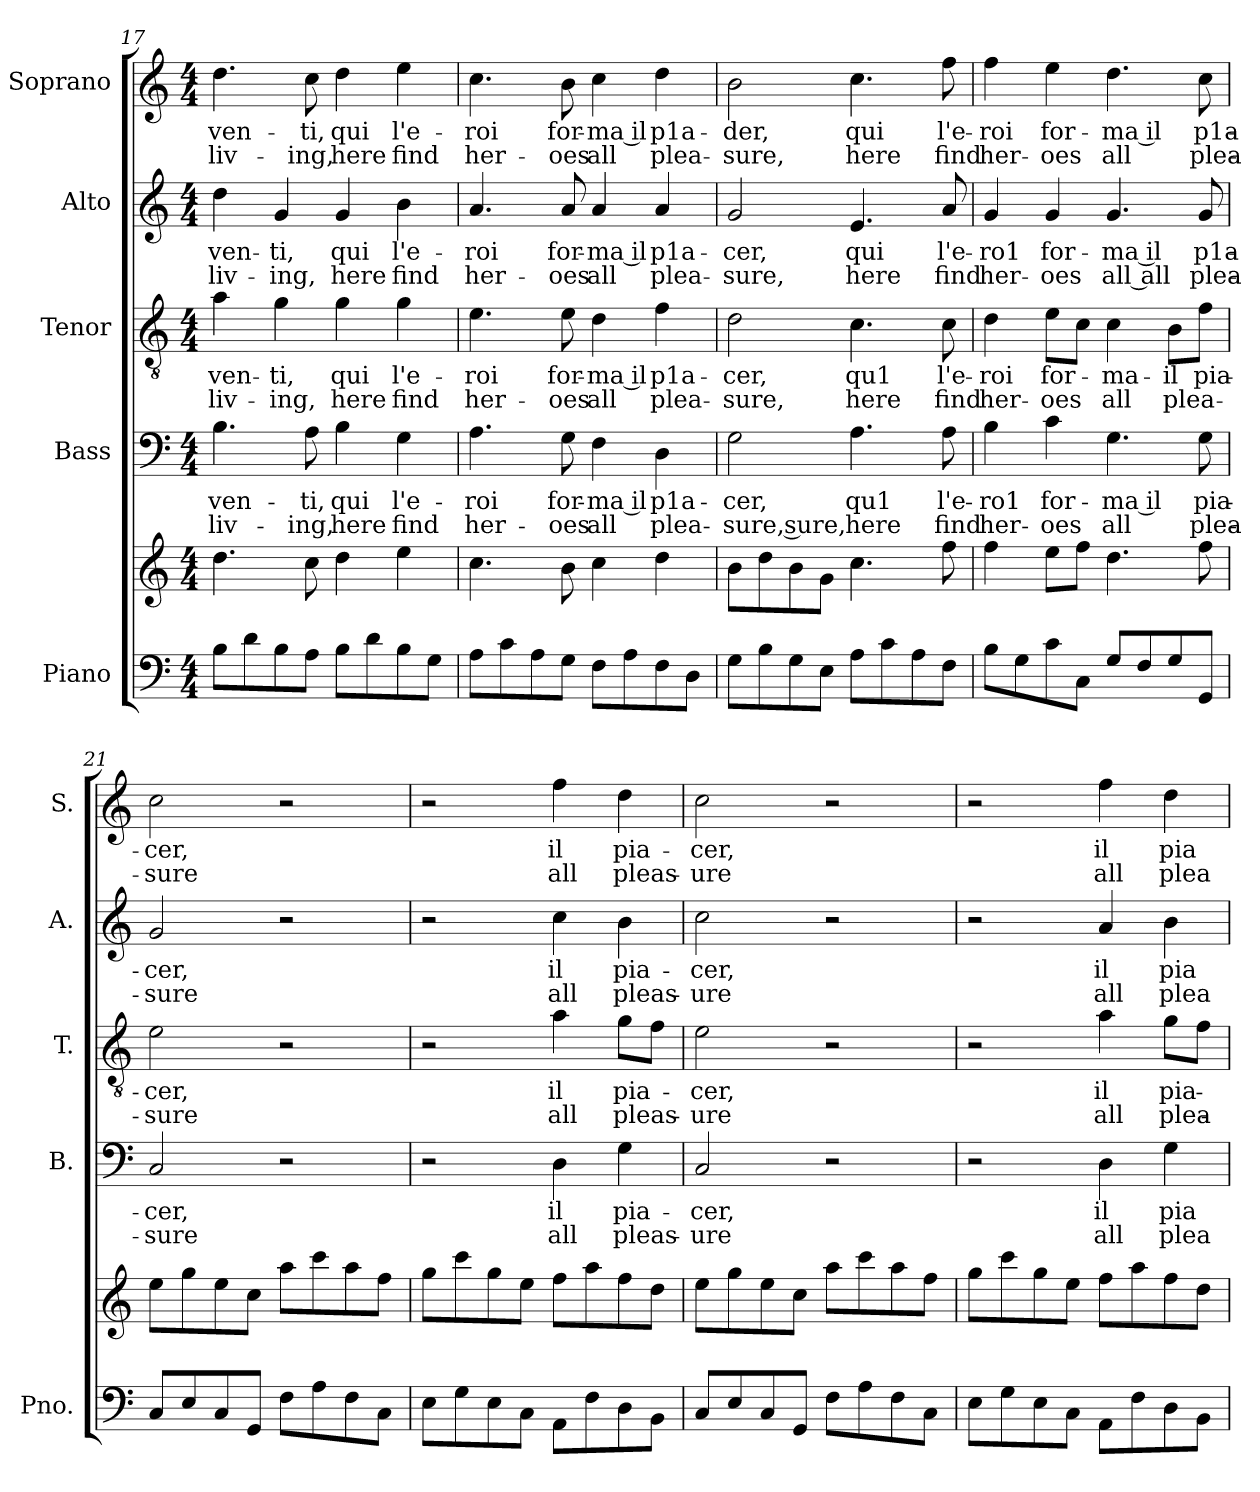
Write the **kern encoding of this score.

**kern	**kern	**kern	**text	**text	**kern	**text	**text	**kern	**text	**text	**kern	**text	**text
*part5	*part5	*part4	*part4	*part4	*part3	*part3	*part3	*part2	*part2	*part2	*part1	*part1	*part1
*staff6	*staff5	*staff4	*staff4	*staff4	*staff3	*staff3	*staff3	*staff2	*staff2	*staff2	*staff1	*staff1	*staff1
*I"Piano	*	*I"Bass	*	*	*I"Tenor	*	*	*I"Alto	*	*	*I"Soprano	*	*
*I'Pno.	*	*I'B.	*	*	*I'T.	*	*	*I'A.	*	*	*I'S.	*	*
!!LO:PB:g=z
*clefF4	*clefG2	*clefF4	*	*	*clefGv2	*	*	*clefG2	*	*	*clefG2	*	*
*k[]	*k[]	*k[]	*	*	*k[]	*	*	*k[]	*	*	*k[]	*	*
*M4/4	*M4/4	*M4/4	*	*	*M4/4	*	*	*M4/4	*	*	*M4/4	*	*
=17	=17	=17	=17	=17	=17	=17	=17	=17	=17	=17	=17	=17	=17
!	!	!	!LO:LY:b	!LO:LY:b	!	!LO:LY:b	!LO:LY:b	!	!LO:LY:b	!LO:LY:b	!	!LO:LY:b	!LO:LY:b
8B\L	4.dd\	4.B\	-ven-	liv-	4a\	-ven-	liv-	4dd\	-ven-	liv-	4.dd\	-ven-	liv-
8d\	.	.	.	.	.	.	.	.	.	.	.	.	.
!	!	!	!	!	!	!LO:LY:b	!LO:LY:b	!	!LO:LY:b	!LO:LY:b	!	!	!
8B\	.	.	.	.	4g\	-ti,	-ing,	4g/	-ti,	-ing,	.	.	.
!	!	!	!LO:LY:b	!LO:LY:b	!	!	!	!	!	!	!	!LO:LY:b	!LO:LY:b
8A\J	8cc\	8A\	-ti,	-ing,	.	.	.	.	.	.	8cc\	-ti,	-ing,
!	!	!	!LO:LY:b	!LO:LY:b	!	!LO:LY:b	!LO:LY:b	!	!LO:LY:b	!LO:LY:b	!	!LO:LY:b	!LO:LY:b
8B\L	4dd\	4B\	qui	here	4g\	qui	here	4g/	qui	here	4dd\	qui	here
8d\	.	.	.	.	.	.	.	.	.	.	.	.	.
!	!	!	!LO:LY:b	!LO:LY:b	!	!LO:LY:b	!LO:LY:b	!	!LO:LY:b	!LO:LY:b	!	!LO:LY:b	!LO:LY:b
8B\	4ee\	4G\	l'e-	find	4g\	l'e-	find	4b\	l'e-	find	4ee\	l'e-	find
8G\J	.	.	.	.	.	.	.	.	.	.	.	.	.
=18	=18	=18	=18	=18	=18	=18	=18	=18	=18	=18	=18	=18	=18
!	!	!	!LO:LY:b	!LO:LY:b	!	!LO:LY:b	!LO:LY:b	!	!LO:LY:b	!LO:LY:b	!	!LO:LY:b	!LO:LY:b
8A\L	4.cc\	4.A\	-roi	her-	4.e\	-roi	her-	4.a/	-roi	her-	4.cc\	-roi	her-
8c\	.	.	.	.	.	.	.	.	.	.	.	.	.
8A\	.	.	.	.	.	.	.	.	.	.	.	.	.
!	!	!	!LO:LY:b	!LO:LY:b	!	!LO:LY:b	!LO:LY:b	!	!LO:LY:b	!LO:LY:b	!	!LO:LY:b	!LO:LY:b
8G\J	8b\	8G\	for-	-oes	8e\	for-	-oes	8a/	for-	-oes	8b\	for-	-oes
!	!	!	!LO:LY:b	!LO:LY:b	!	!LO:LY:b	!LO:LY:b	!	!LO:LY:b	!LO:LY:b	!	!LO:LY:b	!LO:LY:b
8F\L	4cc\	4F\	ma il	all	4d\	ma il	all	4a/	ma il	all	4cc\	ma il	all
8A\	.	.	.	.	.	.	.	.	.	.	.	.	.
!	!	!	!LO:LY:b	!LO:LY:b	!	!LO:LY:b	!LO:LY:b	!	!LO:LY:b	!LO:LY:b	!	!LO:LY:b	!LO:LY:b
8F\	4dd\	4D\	p1a-	plea-	4f\	p1a-	plea-	4a/	p1a-	plea-	4dd\	p1a-	plea-
8D\J	.	.	.	.	.	.	.	.	.	.	.	.	.
=19	=19	=19	=19	=19	=19	=19	=19	=19	=19	=19	=19	=19	=19
!	!	!	!LO:LY:b	!LO:LY:b	!	!LO:LY:b	!LO:LY:b	!	!LO:LY:b	!LO:LY:b	!	!LO:LY:b	!LO:LY:b
8G\L	8b\L	2G\	-cer,	sure, sure,	2d\	-cer,	-sure,	2g/	-cer,	sure,	2b\	-der,	-sure,
8B\	8dd\	.	.	.	.	.	.	.	.	.	.	.	.
8G\	8b\	.	.	.	.	.	.	.	.	.	.	.	.
8E\J	8g\J	.	.	.	.	.	.	.	.	.	.	.	.
!	!	!	!LO:LY:b	!LO:LY:b	!	!LO:LY:b	!LO:LY:b	!	!LO:LY:b	!LO:LY:b	!	!LO:LY:b	!LO:LY:b
8A\L	4.cc\	4.A\	qu1	here	4.c\	qu1	here	4.e/	qui	here	4.cc\	qui	here
8c\	.	.	.	.	.	.	.	.	.	.	.	.	.
8A\	.	.	.	.	.	.	.	.	.	.	.	.	.
!	!	!	!LO:LY:b	!LO:LY:b	!	!LO:LY:b	!LO:LY:b	!	!LO:LY:b	!LO:LY:b	!	!LO:LY:b	!LO:LY:b
8F\J	8ff\	8A\	l'e-	find	8c\	l'e-	find	8a/	l'e-	find	8ff\	l'e-	find
=20	=20	=20	=20	=20	=20	=20	=20	=20	=20	=20	=20	=20	=20
!	!	!	!LO:LY:b	!LO:LY:b	!	!LO:LY:b	!LO:LY:b	!	!LO:LY:b	!LO:LY:b	!	!LO:LY:b	!LO:LY:b
8B\L	4ff\	4B\	-ro1	her-	4d\	-roi	her-	4g/	-ro1	her-	4ff\	-roi	her-
8G\	.	.	.	.	.	.	.	.	.	.	.	.	.
!	!	!	!LO:LY:b	!LO:LY:b	!	!LO:LY:b	!LO:LY:b	!	!LO:LY:b	!LO:LY:b	!	!LO:LY:b	!LO:LY:b
8c\	8ee\L	4c\	for-	-oes	8e\L	for-	-oes	4g/	for-	-oes	4ee\	for-	-oes
8C\J	8ff\J	.	.	.	8c\J	.	.	.	.	.	.	.	.
!	!	!	!LO:LY:b	!LO:LY:b	!	!LO:LY:b	!LO:LY:b	!	!LO:LY:b	!LO:LY:b	!	!LO:LY:b	!LO:LY:b
8G/L	4.dd\	4.G\	ma il	all	4c\	-ma-	all	4.g/	ma il	all all	4.dd\	ma il	all
8F/	.	.	.	.	.	.	.	.	.	.	.	.	.
!	!	!	!	!	!	!LO:LY:b	!LO:LY:b	!	!	!	!	!	!
8G/	.	.	.	.	8B\L	-il	plea-	.	.	.	.	.	.
!	!	!	!LO:LY:b	!LO:LY:b	!	!LO:LY:b	!	!	!LO:LY:b	!LO:LY:b	!	!LO:LY:b	!LO:LY:b
8GG/J	8ff\	8G\	pia-	plea-	8f\J	pia-	.	8g/	p1a-	plea-	8cc\	p1a-	plea-
!!LO:LB:g=z
=21	=21	=21	=21	=21	=21	=21	=21	=21	=21	=21	=21	=21	=21
!	!	!	!LO:LY:b	!LO:LY:b	!	!LO:LY:b	!LO:LY:b	!	!LO:LY:b	!LO:LY:b	!	!LO:LY:b	!LO:LY:b
8C/L	8ee\L	2C/	-cer,	-sure	2e\	-cer,	-sure	2g/	-cer,	sure	2cc\	-cer,	-sure
8E/	8gg\	.	.	.	.	.	.	.	.	.	.	.	.
8C/	8ee\	.	.	.	.	.	.	.	.	.	.	.	.
8GG/J	8cc\J	.	.	.	.	.	.	.	.	.	.	.	.
8F\L	8aa\L	2r	.	.	2r	.	.	2r	.	.	2r	.	.
8A\	8ccc\	.	.	.	.	.	.	.	.	.	.	.	.
8F\	8aa\	.	.	.	.	.	.	.	.	.	.	.	.
8C\J	8ff\J	.	.	.	.	.	.	.	.	.	.	.	.
=22	=22	=22	=22	=22	=22	=22	=22	=22	=22	=22	=22	=22	=22
8E\L	8gg\L	2r	.	.	2r	.	.	2r	.	.	2r	.	.
8G\	8ccc\	.	.	.	.	.	.	.	.	.	.	.	.
8E\	8gg\	.	.	.	.	.	.	.	.	.	.	.	.
8C\J	8ee\J	.	.	.	.	.	.	.	.	.	.	.	.
!	!	!	!LO:LY:b	!LO:LY:b	!	!LO:LY:b	!LO:LY:b	!	!LO:LY:b	!LO:LY:b	!	!LO:LY:b	!LO:LY:b
8AA\L	8ff\L	4D\	il	all	4a\	il	all	4cc\	il	all	4ff\	il	all
8F\	8aa\	.	.	.	.	.	.	.	.	.	.	.	.
!	!	!	!LO:LY:b	!LO:LY:b	!	!LO:LY:b	!LO:LY:b	!	!LO:LY:b	!LO:LY:b	!	!LO:LY:b	!LO:LY:b
8D\	8ff\	4G\	pia-	pleas-	8g\L	pia-	pleas-	4b\	pia-	pleas-	4dd\	pia-	pleas-
8BB\J	8dd\J	.	.	.	8f\J	.	.	.	.	.	.	.	.
=23	=23	=23	=23	=23	=23	=23	=23	=23	=23	=23	=23	=23	=23
!	!	!	!LO:LY:b	!LO:LY:b	!	!LO:LY:b	!LO:LY:b	!	!LO:LY:b	!LO:LY:b	!	!LO:LY:b	!LO:LY:b
8C/L	8ee\L	2C/	-cer,	-ure	2e\	-cer,	-ure	2cc\	-cer,	-ure	2cc\	-cer,	-ure
8E/	8gg\	.	.	.	.	.	.	.	.	.	.	.	.
8C/	8ee\	.	.	.	.	.	.	.	.	.	.	.	.
8GG/J	8cc\J	.	.	.	.	.	.	.	.	.	.	.	.
8F\L	8aa\L	2r	.	.	2r	.	.	2r	.	.	2r	.	.
8A\	8ccc\	.	.	.	.	.	.	.	.	.	.	.	.
8F\	8aa\	.	.	.	.	.	.	.	.	.	.	.	.
8C\J	8ff\J	.	.	.	.	.	.	.	.	.	.	.	.
=24	=24	=24	=24	=24	=24	=24	=24	=24	=24	=24	=24	=24	=24
8E\L	8gg\L	2r	.	.	2r	.	.	2r	.	.	2r	.	.
8G\	8ccc\	.	.	.	.	.	.	.	.	.	.	.	.
8E\	8gg\	.	.	.	.	.	.	.	.	.	.	.	.
8C\J	8ee\J	.	.	.	.	.	.	.	.	.	.	.	.
!	!	!	!LO:LY:b	!LO:LY:b	!	!LO:LY:b	!LO:LY:b	!	!LO:LY:b	!LO:LY:b	!	!LO:LY:b	!LO:LY:b
8AA\L	8ff\L	4D\	il	all	4a\	il	all	4a/	il	all	4ff\	il	all
8F\	8aa\	.	.	.	.	.	.	.	.	.	.	.	.
!	!	!	!LO:LY:b	!LO:LY:b	!	!LO:LY:b	!LO:LY:b	!	!LO:LY:b	!LO:LY:b	!	!LO:LY:b	!LO:LY:b
8D\	8ff\	4G\	pia-	plea-	8g\L	pia-	plea-	4b\	pia-	plea-	4dd\	pia-	plea-
8BB\J	8dd\J	.	.	.	8f\J	.	.	.	.	.	.	.	.
=	=	=	=	=	=	=	=	=	=	=	=	=	=
*-	*-	*-	*-	*-	*-	*-	*-	*-	*-	*-	*-	*-	*-
